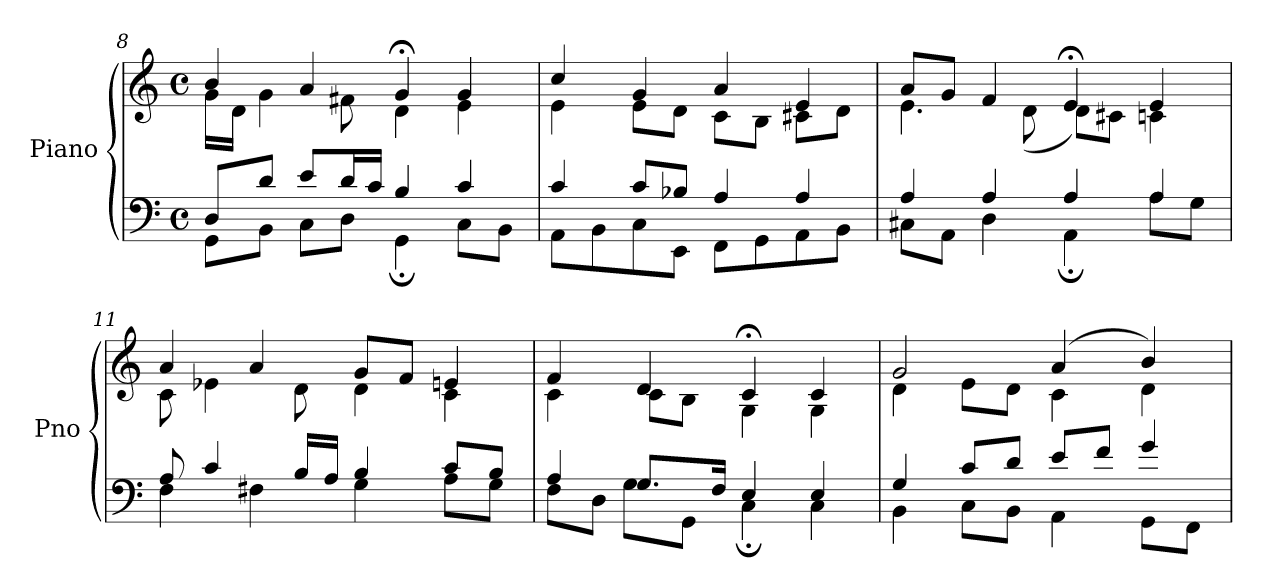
**kern	**kern
*part1	*part1
*staff2	*staff1
*I"Piano	*
*I'Pno	*
*clefF4	*clefG2
*k[]	*k[]
*M4/4	*M4/4
*met(c)	*met(c)
=8	=8
*^	*^
8D/L	8GG\L	4b/	16g\LL
.	.	.	16d\JJ
8d/J	8BB\J	.	4g\
8e/L	8C\L	4a/	.
16d/L	8D\J	.	8f#X\
16c/JJ	.	.	.
4B/	4GG;\	4g;</	4d\
4c/	8C\L	4g/	4e\
.	8BB\J	.	.
=9	=9	=9	=9
4c/	8AA\L	4cc/	4e\
.	8BB\	.	.
8c/L	8C\	4g/	8e\L
8B-X/J	8EE\J	.	8d\J
4A/	8FF\L	4a/	8c\L
.	8GG\	.	8B\J
4A/	8AA\	4e/	8c#X\L
.	8BB\J	.	8d\J
=10	=10	=10	=10
4A/	8C#X\L	8a/L	4.e\
.	8AA\J	8g/J	.
4A/	4D\	4f/	.
.	.	.	(<8d\
4A/	4AA;\	4e;</	8d\L)
.	.	.	8c#X\J
4A/	8A\L	4e/	4cn\
.	8G\J	.	.
=11	=11	=11	=11
8A/	4F\	4a/	8c\
4c/	.	.	4e-X\
.	4F#X\	4a/	.
16B/LL	.	.	8d\
16A/JJ	.	.	.
4B/	4G\	8g/L	4d\
.	.	8f/J	.
8c/L	8A\L	4en/	4c\
8B/J	8G\J	.	.
=12	=12	=12	=12
4A/	8F\L	4f/	4c\
.	8D\J	.	.
8.G/L	8G\L	4d/	8c\L
.	8GG\J	.	8B\J
16F/Jk	.	.	.
4E/	4C;\	4c;</	4G\
4E/	4C\	4c/	4G\
=13	=13	=13	=13
4G/	4BB\	2g/	4d\
8c/L	8C\L	.	8e\L
8d/J	8BB\J	.	8d\J
8e/L	4AA\	(>4a/	4c\
8f/J	.	.	.
4g/	8GG\L	4b/)	4d\
.	8FF\J	.	.
*v	*v	*	*
*	*v	*v
=	=
*-	*-
